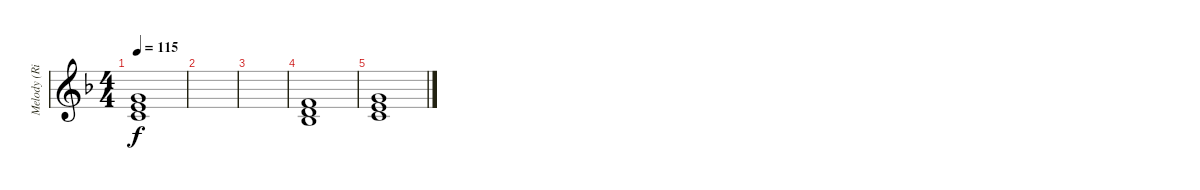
\track ("Melody (Right)" "Melody (Ri") {instrument electricpiano1}
\staff {score}
\tuning (E5 B4 G4 D4 A3 E3) {hide}
\ts (4 4)
\tempo 115
\clef g2
\ks f
(0.3 2.4 3.5).1{dy f} |
|
|
(0.4 1.5 13.6).1 |
(0.3 2.4 3.5).1
